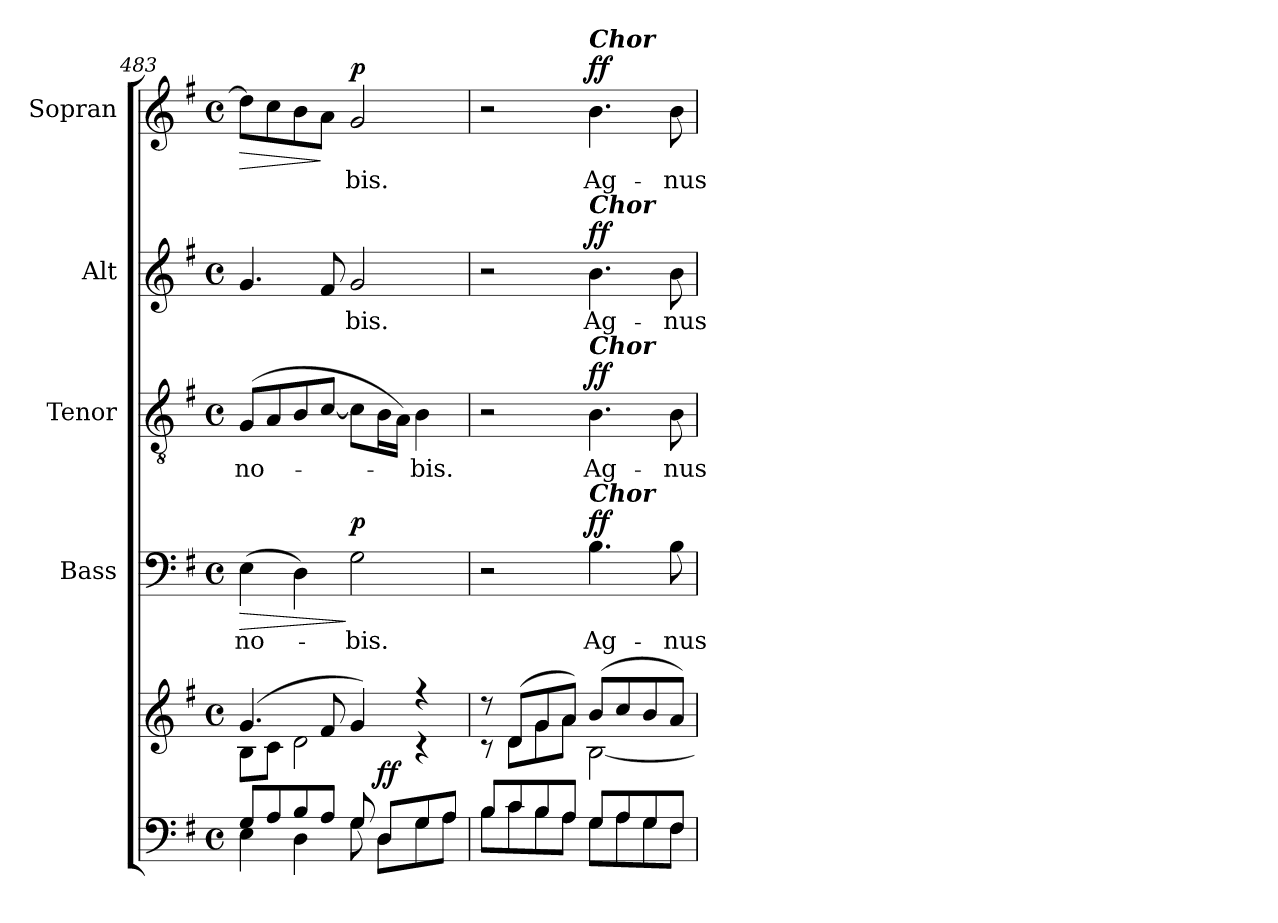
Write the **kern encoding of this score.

**kern	**kern	**dynam	**kern	**text	**dynam	**kern	**text	**dynam	**kern	**text	**dynam	**kern	**text	**dynam
*part5	*part5	*part5	*part4	*part4	*part4	*part3	*part3	*part3	*part2	*part2	*part2	*part1	*part1	*part1
*staff6	*staff5	*staff5/6	*staff4	*staff4	*staff4	*staff3	*staff3	*staff3	*staff2	*staff2	*staff2	*staff1	*staff1	*staff1
*	*	*	*I"Bass	*	*	*I"Tenor	*	*	*I"Alt	*	*	*I"Sopran	*	*
*	*	*	*I'B.	*	*	*I'T.	*	*	*I'A.	*	*	*I'S.	*	*
*clefF4	*clefG2	*	*clefF4	*	*	*clefGv2	*	*	*clefG2	*	*	*clefG2	*	*
*k[f#]	*k[f#]	*	*k[f#]	*	*	*k[f#]	*	*	*k[f#]	*	*	*k[f#]	*	*
*G:	*G:	*	*G:	*	*	*G:	*	*	*G:	*	*	*G:	*	*
*M4/4	*M4/4	*	*M4/4	*	*	*M4/4	*	*	*M4/4	*	*	*M4/4	*	*
*met(c)	*met(c)	*	*met(c)	*	*	*met(c)	*	*	*met(c)	*	*	*met(c)	*	*
=483	=483	=483	=483	=483	=483	=483	=483	=483	=483	=483	=483	=483	=483	=483
*^	*^	*	*	*	*	*	*	*	*	*	*	*	*	*
!	!	!	!	!	!	!LO:LY:b	!LO:HP:b	!	!LO:LY:b	!	!	!	!	!	!	!LO:HP:b
8G/L	4E\	(4.g/	8B\L	.	(>4E\	no-	>	(>8G/L	no-	.	4.g/	.	.	8dd\L]	.	>
8A/	.	.	8c\J	.	.	.	.	8A/	.	.	.	.	.	8cc\	.	.
8B/	4D\	.	2d\	.	4D\)	.	.	8B/	.	.	.	.	.	8b\	.	.
8A/J	.	8f#/	.	.	.	.	.	[8c/J	.	.	8f#/	.	.	8a\J	.	]
!	!	!	!	!	!	!LO:LY:b	!LO:DY:n=1:a	!	!	!	!	!LO:LY:b	!	!	!LO:LY:b	!LO:DY:a
8G/	8G\	4g/)	.	.	2G\	-bis.	] p	8c\L]	.	.	2g/	-bis.	.	2g/	-bis.	p
!	!	!	!	!LO:DY:a=2	!	!	!	!	!	!	!	!	!	!	!	!
8D/L	8D\L	.	.	ff	.	.	.	16B\L	.	.	.	.	.	.	.	.
.	.	.	.	.	.	.	.	16A\JJ)	.	.	.	.	.	.	.	.
!	!	!	!	!	!	!	!	!	!LO:LY:b	!	!	!	!	!	!	!
8G/	8G\	4r	4r	.	.	.	.	4B\	-bis.	.	.	.	.	.	.	.
8A/J	8A\J	.	.	.	.	.	.	.	.	.	.	.	.	.	.	.
!!LO:PB:g=z
=484	=484	=484	=484	=484	=484	=484	=484	=484	=484	=484	=484	=484	=484	=484	=484	=484
8B/L	8B\L	8r	8r	.	2r	.	.	2r	.	.	2r	.	.	2r	.	.
8c/	8c\	(>8d/L	8d\L	.	.	.	.	.	.	.	.	.	.	.	.	.
8B/	8B\	8g/	8g\	.	.	.	.	.	.	.	.	.	.	.	.	.
8A/J	8A\J	8a/J)	8a\J	.	.	.	.	.	.	.	.	.	.	.	.	.
!	!	!	!	!	!	!	!	!	!	!	!	!	!	!LO:TX:a:Bi:t=Chor	!	!
!	!	!	!	!	!	!	!	!	!	!	!LO:TX:a:Bi:t=Chor	!	!	!	!	!
!	!	!	!	!	!	!	!	!LO:TX:a:Bi:t=Chor	!	!	!	!	!	!	!	!
!	!	!	!	!	!LO:TX:a:Bi:t=Chor	!	!	!	!	!	!	!	!	!	!	!
!	!	!	!	!	!	!LO:LY:b	!LO:DY:a	!	!LO:LY:b	!LO:DY:a	!	!LO:LY:b	!LO:DY:a	!	!LO:LY:b	!LO:DY:a
8G/L	8G\L	(>8b/L	[<2B\	.	4.B\	Ag-	ff	4.B\	Ag-	ff	4.b\	Ag-	ff	4.b\	Ag-	ff
8A/	8A\	8cc/	.	.	.	.	.	.	.	.	.	.	.	.	.	.
8G/	8G\	8b/	.	.	.	.	.	.	.	.	.	.	.	.	.	.
!	!	!	!	!	!	!LO:LY:b	!	!	!LO:LY:b	!	!	!LO:LY:b	!	!	!LO:LY:b	!
8F#/J	8F#\J	8a/J)	.	.	8B\	-nus	.	8B\	-nus	.	8b\	-nus	.	8b\	-nus	.
*v	*v	*	*	*	*	*	*	*	*	*	*	*	*	*	*	*
*	*v	*v	*	*	*	*	*	*	*	*	*	*	*	*	*
=	=	=	=	=	=	=	=	=	=	=	=	=	=	=
*-	*-	*-	*-	*-	*-	*-	*-	*-	*-	*-	*-	*-	*-	*-
